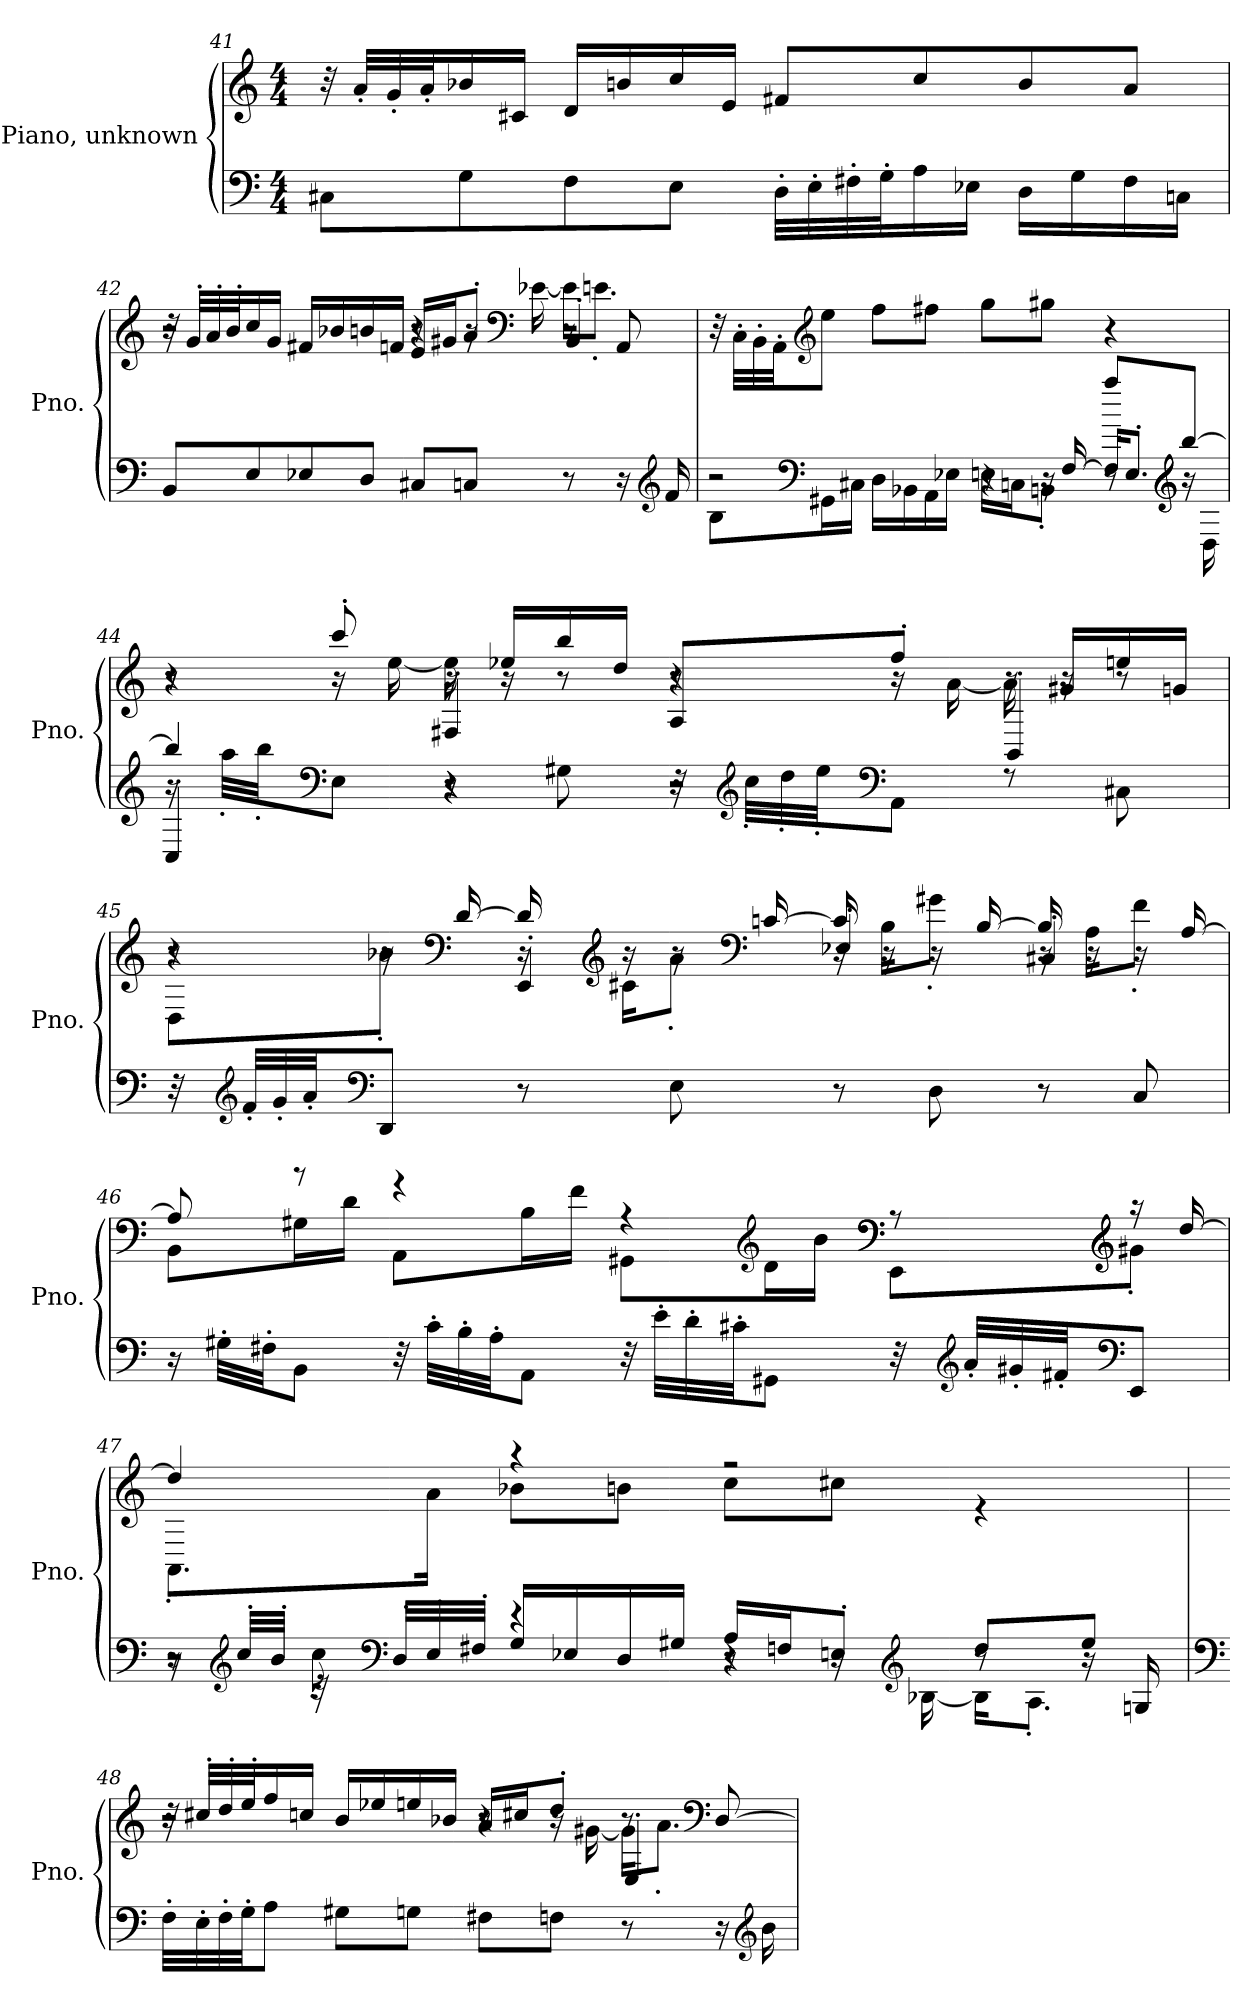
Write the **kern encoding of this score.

**kern	**kern
*part1	*part1
*staff2	*staff1
*I"Piano, unknown	*
*I'Pno.	*
!!LO:LB:g=z
*clefF4	*clefG2
*k[]	*k[]
*M4/4	*M4/4
=41	=41
8C#X\L	32r
.	32a'/LLL
.	32g'/
.	32a'/J
8G\	16b-X/
.	16c#X/JJ
8F\	16d/LL
.	16bn/
8E\J	16cc/
.	16e/JJ
32D'\LLL	8f#X/L
32E'\	.
32F#X'\	.
32G'\J	.
16A\	8cc/
16E-X\JJ	.
16D\LL	8b/
16G\	.
16F#\	8a/J
16Cn\JJ	.
!!LO:LB:g=z
=42	=42
*	*^
*	*	*^
8BB/L	32r	2r	2r
.	32g'/LLL	.	.
.	32a'/	.	.
.	32b'/J	.	.
8E/	16cc/	.	.
.	16g/JJ	.	.
8E-X/	16f#X/LL	.	.
.	16b-X/	.	.
8D/J	16bn/	.	.
.	16fn/JJ	.	.
8C#X/L	16e/LL	8r	4r
.	16g#X/J	.	.
8Cn/J	8a'/J	16r	.
*	*clefF4	*	*
.	.	[16e-X\	.
8r	8r	16e-\KL]	4BB'/
.	.	8.en'\J	.
16r	8AA/	.	.
*clefG2	*	*	*
16f/	.	.	.
*	*v	*v	*v
!!LO:LB:g=z
=43	=43
*^	*
*	*^	*
2r	8B\L	2r	32r
.	.	.	32C'\LLL
.	.	.	32BB'\
.	.	.	32AA'\JJ
*clefF4	*	*	*clefG2
.	16GG#X\L	.	8ee\J
.	16C#X\JJ	.	.
.	16D\LL	.	8ff\L
.	16BB-X\	.	.
.	16AA\	.	8ff#X\J
.	16E-X\JJ	.	.
4r	16En\LL	8r	8gg\L
.	16Cn\J	.	.
.	8BBn'\J	16r	8gg#X\J
.	.	[16F/	.
8aa/L	8r	16F/KL]	4r
.	.	8.E'/J	.
*clefG2	*	*	*
[8bb/J	16r	.	.
.	16D\	.	.
!!LO:PB:g=z
=44	=44	=44	=44
*	*	*	*^
*	*	*	*	*^
4bb/]	16r	4C'/	8r	8r	4r
.	32aa'\LLL	.	.	.	.
.	32bb'\JJ	.	.	.	.
*clefF4	*	*	*	*	*
.	8E\J	.	8ccc'/	16r	.
.	.	.	.	[16ee\	.
4r	8r	4r	16r	16ee\]	4F#X'/
.	.	.	16ee-X/LL	16r	.
.	8G#X\	.	16bb/	8r	.
.	.	.	16dd/JJ	.	.
2r	32r	2r	8A/L	8r	4r
*clefG2	*	*	*	*	*
.	32cc'\LLL	.	.	.	.
.	32dd'\	.	.	.	.
.	32ee'\JJ	.	.	.	.
*clefF4	*	*	*	*	*
.	8AA\J	.	8ff'/J	16r	.
.	.	.	.	[16a\	.
.	8r	.	16r	16a\]	4BB'/
.	.	.	16g#X/LL	16r	.
.	8C#X\	.	16een/	8r	.
.	.	.	16gn/JJ	.	.
*v	*v	*v	*	*	*
!!LO:LB:g=z	!!	!!
=45	=45	=45	=45
32r	8r	8D\L	4r
*clefG2	*	*	*
32f'/LLL	.	.	.
32g'/	.	.	.
32a'/JJ	.	.	.
*clefF4	*	*	*
8DD/J	16r	8b-X'\J	.
*	*clefF4	*	*
.	[16d/	.	.
8r	16d/]	16r	4EE'/
*	*clefG2	*	*
.	16r	16c#X\KL	.
8E\	16r	8a'\J	.
*	*clefF4	*	*
.	[16cn/	.	.
8r	16c/]	16r	4E-X'/
.	16r	16B\KL	.
8D\	16r	8g#X'\J	.
.	[16B/	.	.
8r	16B/]	16r	4C#X'/
.	16r	16A\KL	.
8C/	16r	8f'\J	.
.	[16A/	.	.
*	*	*v	*v
!!LO:LB:g=z
=46	=46	=46
16r	8A/]	8BB\L
32G#X'\LLL	.	.
32F#X'\JJ	.	.
8BB\J	8r	16G#X\L
.	.	16d\JJ
32r	4r	8AA\L
32c'\LLL	.	.
32B'\	.	.
32A'\JJ	.	.
8AA\J	.	16B\L
.	.	16f\JJ
32r	4r	8GG#X\L
32e'\LLL	.	.
32d'\	.	.
32c#X'\JJ	.	.
*	*clefG2	*
8GG#X\J	.	16d\L
.	.	16b\JJ
*	*clefF4	*
32r	8r	8EE\L
*clefG2	*	*
32a'/LLL	.	.
32g#X'/	.	.
32f#X'/JJ	.	.
*clefF4	*clefG2	*
8EE/J	16r	8g#X'\J
.	[16dd/	.
!!LO:LB:g=z	!!
=47	=47	=47
*^	*	*
*	*^	*	*
2r	8r	16r	4dd/]	8.AA'\L
*clefG2	*	*	*	*
.	.	32cc'/LLL	.	.
.	.	32b'/JJJ	.	.
.	8cc'\	32r	.	.
*clefF4	*	*	*	*
.	.	32D'/LLL	.	.
.	.	32E'/	.	16a\Jk
.	.	32F#X'/JJJ	.	.
.	4r	16G/LL	4r	8b-X\L
.	.	16E-X/	.	.
.	.	16D/	.	8bn\J
.	.	16G#X/JJ	.	.
4r	8r	16A/LL	2r	8cc\L
.	.	16Fn/J	.	.
.	16r	8En'/J	.	8cc#X\J
*clefG2	*	*	*	*
.	[16B-X\	.	.	.
8dd/L	16B-\KL]	8r	.	4r
.	8.A'\J	.	.	.
8ee/J	.	16r	.	.
.	.	16Gn/	.	.
*v	*v	*v	*	*
*	*v	*v
!!LO:LB:g=z
=48	=48
*clefF4	*
*	*^
*	*	*^
32F'\LLL	32r	2r	2r
32E'\	32cc#X'/LLL	.	.
32F'\	32dd'/	.	.
32G'\JJ	32ee'/J	.	.
8A\J	16ff/	.	.
.	16ccn/JJ	.	.
8G#X\L	16b/LL	.	.
.	16ee-X/	.	.
8Gn\J	16een/	.	.
.	16b-X/JJ	.	.
8F#X\L	16a/LL	8r	4r
.	16cc#X/J	.	.
8Fn\J	8dd'/J	16r	.
.	.	[16g#X\	.
8r	8r	16g#\KL]	4E'/
.	.	8.a'\J	.
*	*clefF4	*	*
16r	[8D/	.	.
*clefG2	*	*	*
16b\	.	.	.
*	*v	*v	*v
=	=
*-	*-
